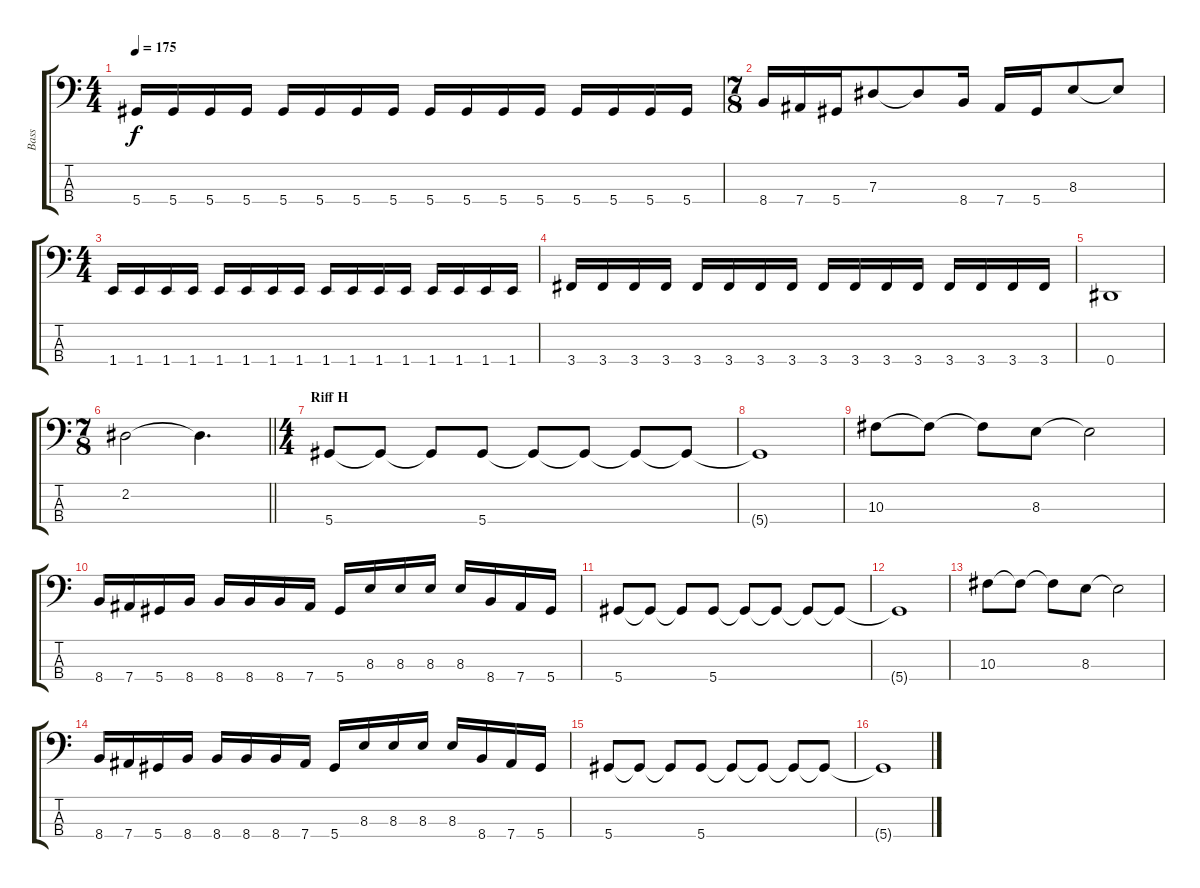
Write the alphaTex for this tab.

\track ("Bass" "Bass") {instrument electricbassfinger}
\staff {score tabs}
\tuning (Gb2 Db2 Ab1 Eb1) {hide}
\ts (4 4)
\tempo 175
\clef f4
\ks c
5.4.16{dy f} 5.4.16 5.4.16 5.4.16 5.4.16 5.4.16 5.4.16 5.4.16 5.4.16 5.4.16 5.4.16 5.4.16 5.4.16 5.4.16 5.4.16 5.4.16 |
\ts (7 8)
8.4.16 7.4.16 5.4.16 7.3.8 7.3{t}.8 8.4.16 7.4.16 5.4.16 8.3.8 8.3{t}.8 |
\ts (4 4)
1.4.16 1.4.16 1.4.16 1.4.16 1.4.16 1.4.16 1.4.16 1.4.16 1.4.16 1.4.16 1.4.16 1.4.16 1.4.16 1.4.16 1.4.16 1.4.16 |
3.4.16 3.4.16 3.4.16 3.4.16 3.4.16 3.4.16 3.4.16 3.4.16 3.4.16 3.4.16 3.4.16 3.4.16 3.4.16 3.4.16 3.4.16 3.4.16 |
0.4.1 |
\ts (7 8)
\barLineRight lightlight
2.2.2 2.2{t}.4{d} |
\ts (4 4)
\section ("" "Riff H")
5.4.8 5.4{t}.8 5.4{t}.8 5.4.8 5.4{t}.8 5.4{t}.8 5.4{t}.8 5.4{t}.8 |
5.4{t}.1 |
10.3.8 10.3{t}.8 10.3{t}.8 8.3.8 8.3{t}.2 |
8.4.16 7.4.16 5.4.16 8.4.16 8.4.16 8.4.16 8.4.16 7.4.16 5.4.16 8.3.16 8.3.16 8.3.16 8.3.16 8.4.16 7.4.16 5.4.16 |
5.4.8 5.4{t}.8 5.4{t}.8 5.4.8 5.4{t}.8 5.4{t}.8 5.4{t}.8 5.4{t}.8 |
5.4{t}.1 |
10.3.8 10.3{t}.8 10.3{t}.8 8.3.8 8.3{t}.2 |
8.4.16 7.4.16 5.4.16 8.4.16 8.4.16 8.4.16 8.4.16 7.4.16 5.4.16 8.3.16 8.3.16 8.3.16 8.3.16 8.4.16 7.4.16 5.4.16 |
5.4.8 5.4{t}.8 5.4{t}.8 5.4.8 5.4{t}.8 5.4{t}.8 5.4{t}.8 5.4{t}.8 |
5.4{t}.1
